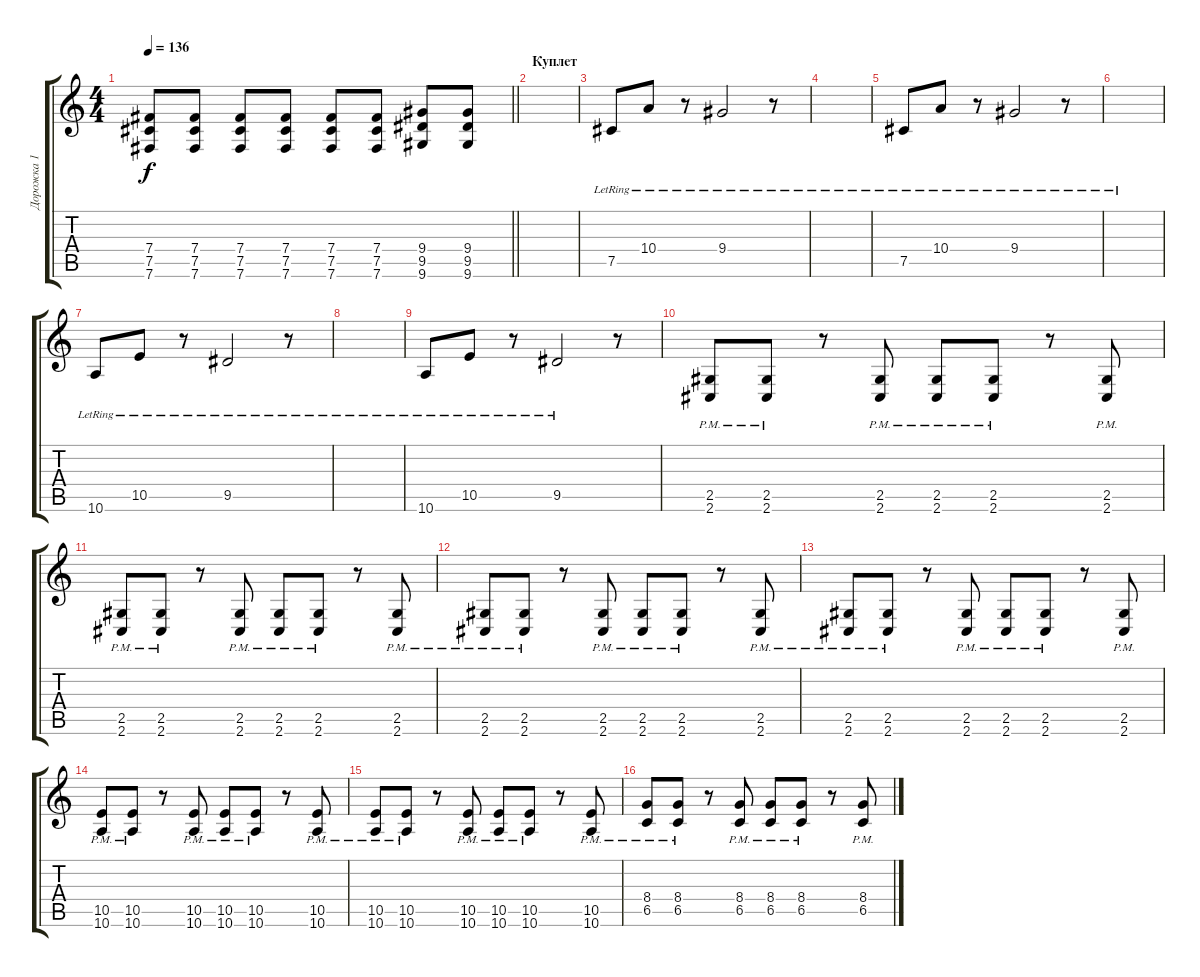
\track ("Дорожка 1" "Дорожка 1") {instrument electricguitarmuted}
\staff {score tabs}
\tuning (Db4 Ab3 E3 B2 Gb2 B1) {hide}
\ts (4 4)
\tempo 136
\clef g2
\barLineRight lightlight
\ks c
(7.4 7.5 7.6).8{dy f} (7.4 7.5 7.6).8 (7.4 7.5 7.6).8 (7.4 7.5 7.6).8 (7.4 7.5 7.6).8 (7.4 7.5 7.6).8 (9.4 9.5 9.6).8 (9.4 9.5 9.6).8 |
\section ("" "Куплет")
|
7.5{lr}.8{volume 9 instrument electricguitarmuted} 10.4{lr}.8 r.8 9.4{lr}.2 r.8 |
|
7.5{lr}.8 10.4{lr}.8 r.8 9.4{lr}.2 r.8 |
|
10.6{lr}.8 10.5{lr}.8 r.8 9.5{lr}.2 r.8 |
|
10.6{lr}.8 10.5{lr}.8 r.8 9.5{lr}.2 r.8 |
(2.5{pm} 2.6{pm}).8{instrument distortionguitar} (2.5{pm} 2.6{pm}).8 r.8 (2.5{pm} 2.6{pm}).8 (2.5{pm} 2.6{pm}).8 (2.5{pm} 2.6{pm}).8 r.8 (2.5{pm} 2.6{pm}).8 |
(2.5 2.6{pm}).8 (2.5{pm} 2.6{pm}).8 r.8 (2.5{pm} 2.6{pm}).8 (2.5{pm} 2.6{pm}).8 (2.5{pm} 2.6{pm}).8 r.8 (2.5{pm} 2.6{pm}).8 |
(2.5{pm} 2.6{pm}).8 (2.5{pm} 2.6{pm}).8 r.8 (2.5{pm} 2.6{pm}).8 (2.5{pm} 2.6{pm}).8 (2.5{pm} 2.6{pm}).8 r.8 (2.5{pm} 2.6{pm}).8 |
(2.5{pm} 2.6{pm}).8 (2.5{pm} 2.6{pm}).8 r.8 (2.5{pm} 2.6{pm}).8 (2.5{pm} 2.6{pm}).8 (2.5{pm} 2.6{pm}).8 r.8 (2.5{pm} 2.6{pm}).8 |
(10.5{pm} 10.6{pm}).8 (10.5{pm} 10.6{pm}).8 r.8 (10.5{pm} 10.6{pm}).8 (10.5{pm} 10.6{pm}).8 (10.5{pm} 10.6{pm}).8 r.8 (10.5{pm} 10.6{pm}).8 |
(10.5{pm} 10.6{pm}).8 (10.5{pm} 10.6{pm}).8 r.8 (10.5{pm} 10.6{pm}).8 (10.5{pm} 10.6{pm}).8 (10.5{pm} 10.6{pm}).8 r.8 (10.5{pm} 10.6{pm}).8 |
(8.4{pm} 6.5{pm}).8 (8.4{pm} 6.5{pm}).8 r.8 (8.4{pm} 6.5{pm}).8 (8.4{pm} 6.5{pm}).8 (8.4{pm} 6.5{pm}).8 r.8 (8.4{pm} 6.5{pm}).8
